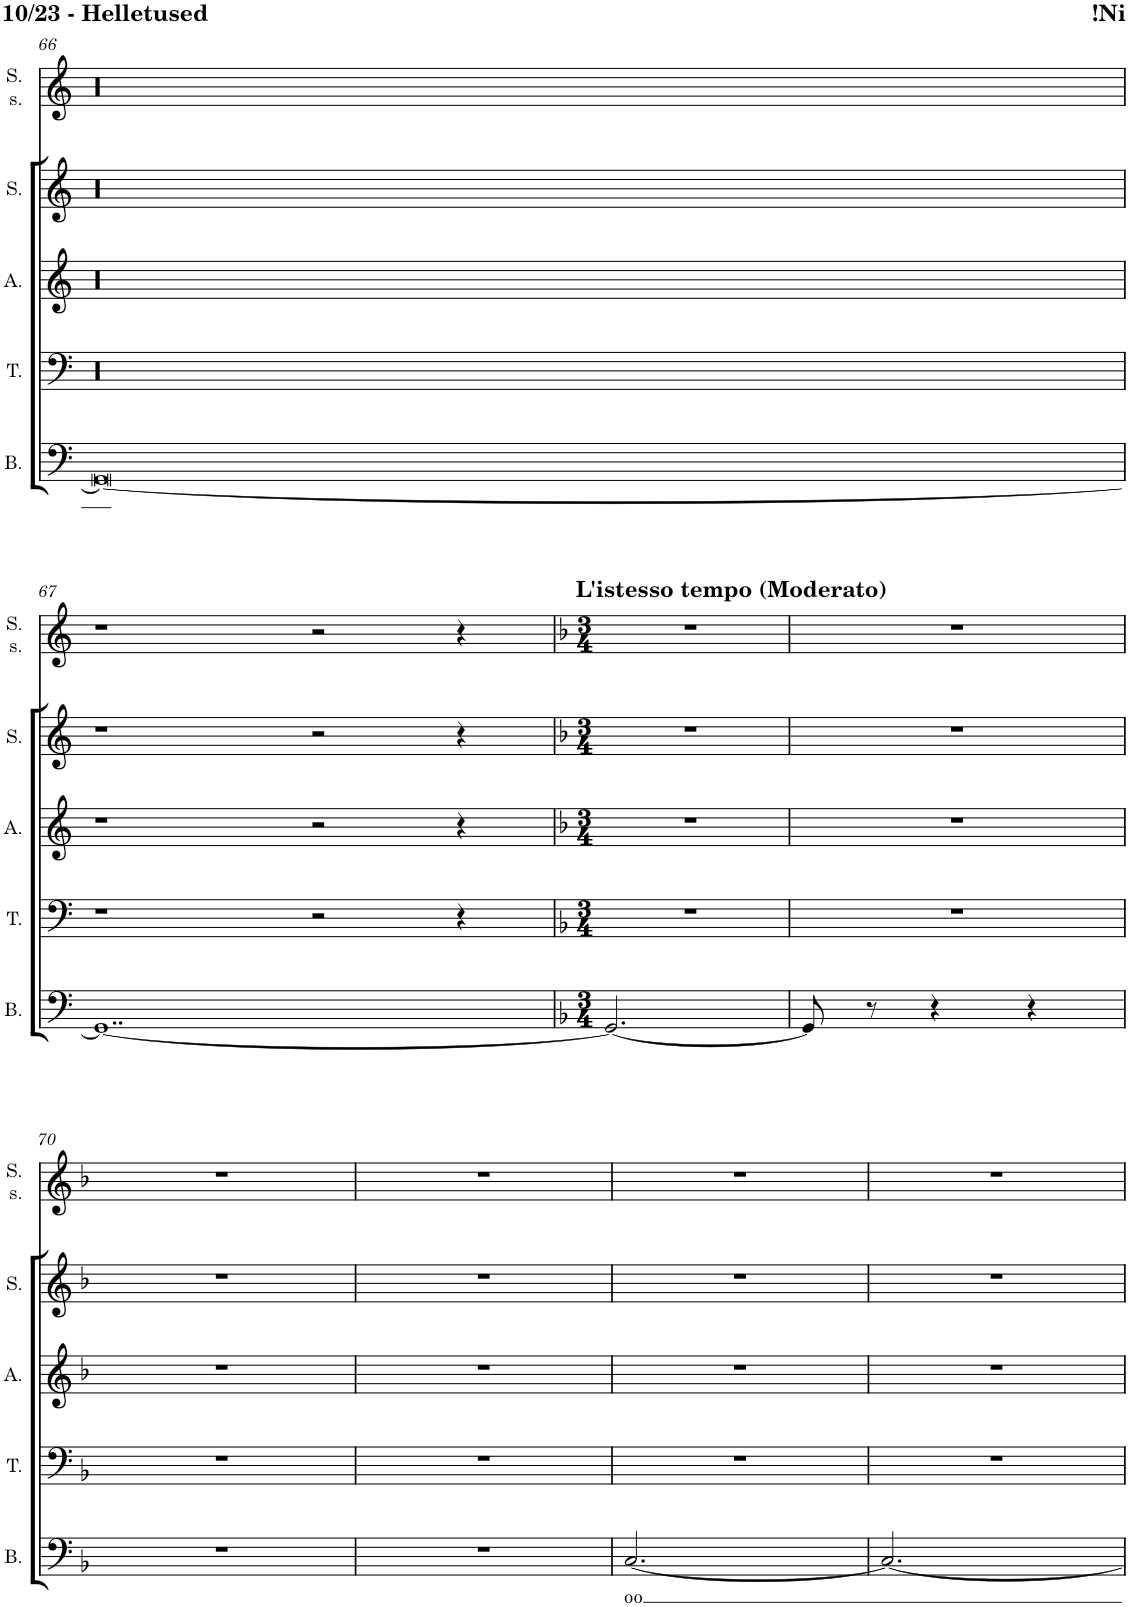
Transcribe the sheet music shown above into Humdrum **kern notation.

**kern	**text	**kern	**kern	**kern	**kern
*part5	*part5	*part4	*part3	*part2	*part1
*staff5	*staff5	*staff4	*staff3	*staff2	*staff1
*I"Bass	*	*I"Tenor	*I"Alto	*I"Soprano	*I"Soprano Solo
*I'B.	*	*I'T.	*I'A.	*I'S.	*I'S. s.
!!LO:PB:g=z
*clefF4	*	*clefF4	*clefG2	*clefG2	*clefG2
*k[]	*	*k[]	*k[]	*k[]	*k[]
*M4/4	*	*M4/4	*M4/4	*M4/4	*M4/4
=66	=66	=66	=66	=66	=66
1GG_	.	1r	1r	1r	1r
1ryy	.	0.ryy	0.ryy	0.ryy	0.ryy
0ryy	.	.	.	.	.
!!LO:LB:g=z
=67	=67	=67	=67	=67	=67
1GG_	.	1r	1r	1r	1r
1GG_	.	1r	1r	1r	1r
2.ryy	.	2r	2r	2r	2r
.	.	4r	4r	4r	4r
=68	=68	=68	=68	=68	=68
*k[b-]	*	*k[b-]	*k[b-]	*k[b-]	*k[b-]
*M3/4	*	*M3/4	*M3/4	*M3/4	*M3/4
!	!	!	!	!	!LO:TX:a:B:t=L'istesso tempo (Moderato)
2.GG/_	.	2.r	2.r	2.r	2.r
2.GG_	.	2.r	2.r	2.r	2.r
=69	=69	=69	=69	=69	=69
8GG/]	.	2.r	2.r	2.r	2.r
8r	.	.	.	.	.
4r	.	.	.	.	.
4r	.	.	.	.	.
2.ryy	.	2.r	2.r	2.r	2.r
!!LO:LB:g=z
=70	=70	=70	=70	=70	=70
2.r	.	2.r	2.r	2.r	2.r
2ryy	.	2r	2r	2r	2r
=71	=71	=71	=71	=71	=71
2.r	.	2.r	2.r	2.r	2.r
=72	=72	=72	=72	=72	=72
!	!LO:LY:b	!	!	!	!
[2.C/	oo	2.r	2.r	2.r	2.r
=73	=73	=73	=73	=73	=73
2.C/_	.	2.r	2.r	2.r	2.r
=	=	=	=	=	=
*-	*-	*-	*-	*-	*-
